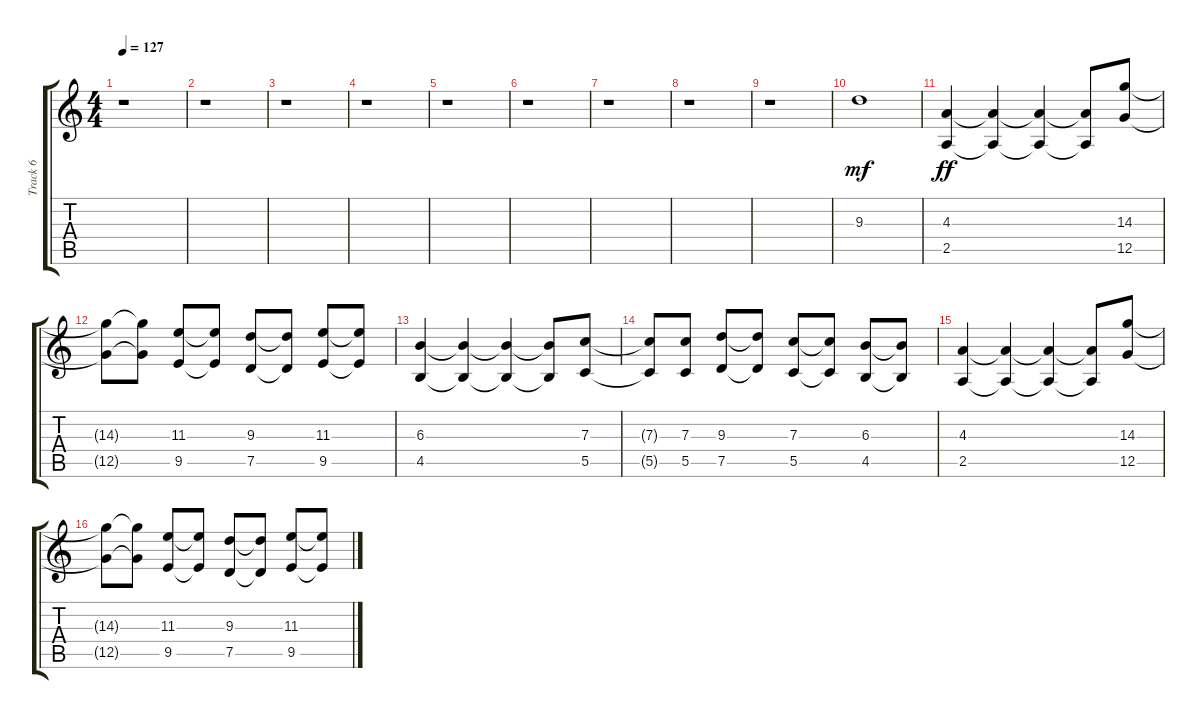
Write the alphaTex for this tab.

\track ("Track 6" "Track 6") {instrument overdrivenguitar}
\staff {score tabs}
\tuning (D4 A3 F3 C3 G2 C2) {hide}
\ts (4 4)
\tempo 127
\clef g2
\ks c
r.1{dy f} |
r.1 |
r.1 |
r.1 |
r.1 |
r.1 |
r.1 |
r.1 |
r.1 |
9.3.1{dy mf} |
(4.3 2.5).4{dy ff} (4.3{t} 2.5{t}).4 (4.3{t} 2.5{t}).4 (4.3{t} 2.5{t}).8 (14.3 12.5).8 |
(14.3{t} 12.5{t}).8 (14.3{t} 12.5{t}).8 (11.3 9.5).8 (11.3{t} 9.5{t}).8 (9.3 7.5).8 (9.3{t} 7.5{t}).8 (11.3 9.5).8 (11.3{t} 9.5{t}).8 |
(6.3 4.5).4 (6.3{t} 4.5{t}).4 (6.3{t} 4.5{t}).4 (6.3{t} 4.5{t}).8 (7.3 5.5).8 |
(7.3{t} 5.5{t}).8 (7.3 5.5).8 (9.3 7.5).8 (9.3{t} 7.5{t}).8 (7.3 5.5).8 (7.3{t} 5.5{t}).8 (6.3 4.5).8 (6.3{t} 4.5{t}).8 |
(4.3 2.5).4 (4.3{t} 2.5{t}).4 (4.3{t} 2.5{t}).4 (4.3{t} 2.5{t}).8 (14.3 12.5).8 |
(14.3{t} 12.5{t}).8 (14.3{t} 12.5{t}).8 (11.3 9.5).8 (11.3{t} 9.5{t}).8 (9.3 7.5).8 (9.3{t} 7.5{t}).8 (11.3 9.5).8 (11.3{t} 9.5{t}).8
